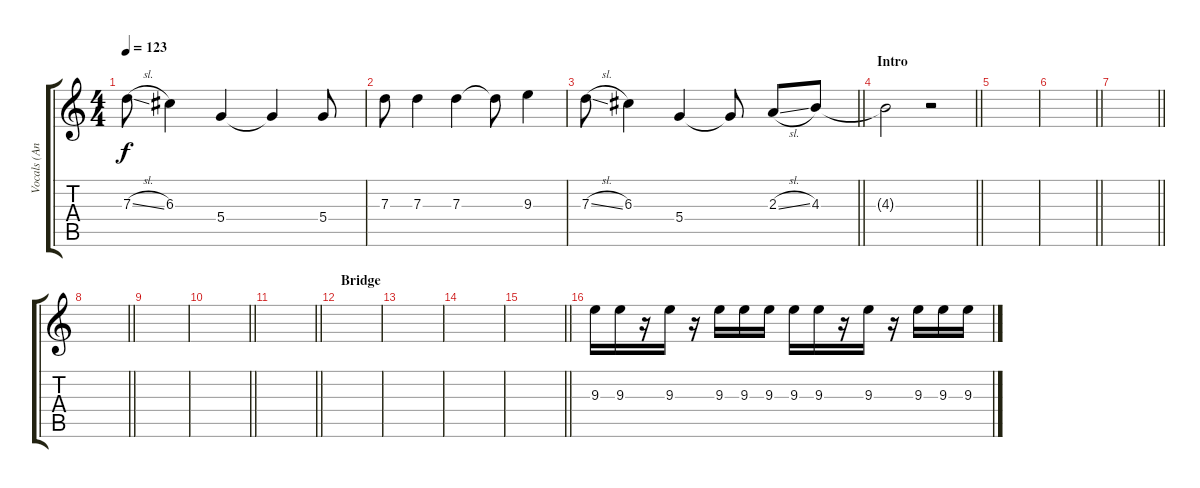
\track ("Vocals (Anthony Kiedis)" "Vocals (An") {instrument distortionguitar}
\staff {score tabs}
\tuning (E4 B3 G3 D3 A2 E2) {hide}
\ts (4 4)
\tempo 123
\clef g2
\ks c
7.3{sl}.8{dy f} 6.3.4 5.4.4 5.4{t}.4 5.4.8 |
7.3.8 7.3.4 7.3.4 7.3{t}.8 9.3.4 |
\barLineRight lightlight
7.3{sl}.8 6.3.4 5.4.4 5.4{t}.8 2.3{sl}.8 4.3.8 |
\section ("" "Intro")
\barLineRight lightlight
4.3{t}.2 r.2 |
|
\barLineRight lightlight
|
\barLineRight lightlight
|
\barLineRight lightlight
|
|
\barLineRight lightlight
|
\barLineRight lightlight
|
\section ("" "Bridge")
|
|
|
\barLineRight lightlight
|
9.3.16 9.3.16 r.16 9.3.16 r.16 9.3.16 9.3.16 9.3.16 9.3.16 9.3.16 r.16 9.3.16 r.16 9.3.16 9.3.16 9.3.16
